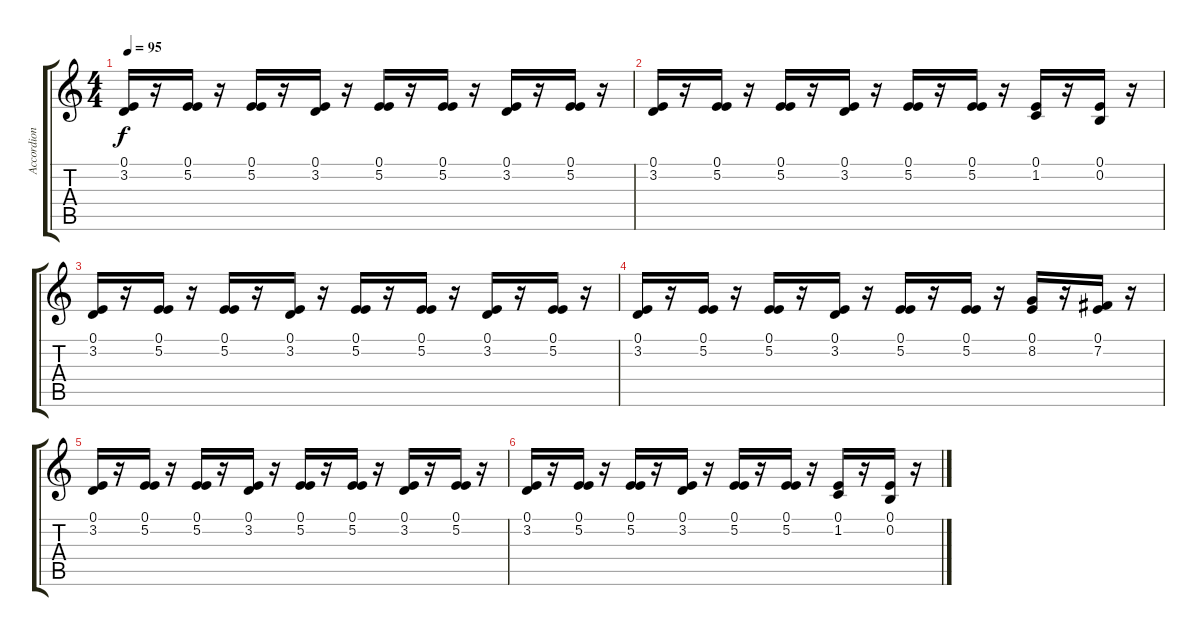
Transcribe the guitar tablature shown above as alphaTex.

\track ("Accordion" "Accordion") {instrument accordion}
\staff {score tabs}
\tuning (E4 B3 G3 D3 A2 E2) {hide}
\ts (4 4)
\tempo 95
\clef g2
\ks c
(0.1 3.2).16{dy f} r.16 (0.1 5.2).16 r.16 (0.1 5.2).16 r.16 (0.1 3.2).16 r.16 (0.1 5.2).16 r.16 (0.1 5.2).16 r.16 (0.1 3.2).16 r.16 (0.1 5.2).16 r.16 |
(0.1 3.2).16 r.16 (0.1 5.2).16 r.16 (0.1 5.2).16 r.16 (0.1 3.2).16 r.16 (0.1 5.2).16 r.16 (0.1 5.2).16 r.16 (0.1 1.2).16 r.16 (0.1 0.2).16 r.16 |
(0.1 3.2).16 r.16 (0.1 5.2).16 r.16 (0.1 5.2).16 r.16 (0.1 3.2).16 r.16 (0.1 5.2).16 r.16 (0.1 5.2).16 r.16 (0.1 3.2).16 r.16 (0.1 5.2).16 r.16 |
(0.1 3.2).16 r.16 (0.1 5.2).16 r.16 (0.1 5.2).16 r.16 (0.1 3.2).16 r.16 (0.1 5.2).16 r.16 (0.1 5.2).16 r.16 (0.1 8.2).16 r.16 (0.1 7.2).16 r.16 |
(0.1 3.2).16 r.16 (0.1 5.2).16 r.16 (0.1 5.2).16 r.16 (0.1 3.2).16 r.16 (0.1 5.2).16 r.16 (0.1 5.2).16 r.16 (0.1 3.2).16 r.16 (0.1 5.2).16 r.16 |
(0.1 3.2).16 r.16 (0.1 5.2).16 r.16 (0.1 5.2).16 r.16 (0.1 3.2).16 r.16 (0.1 5.2).16 r.16 (0.1 5.2).16 r.16 (0.1 1.2).16 r.16 (0.1 0.2).16 r.16
